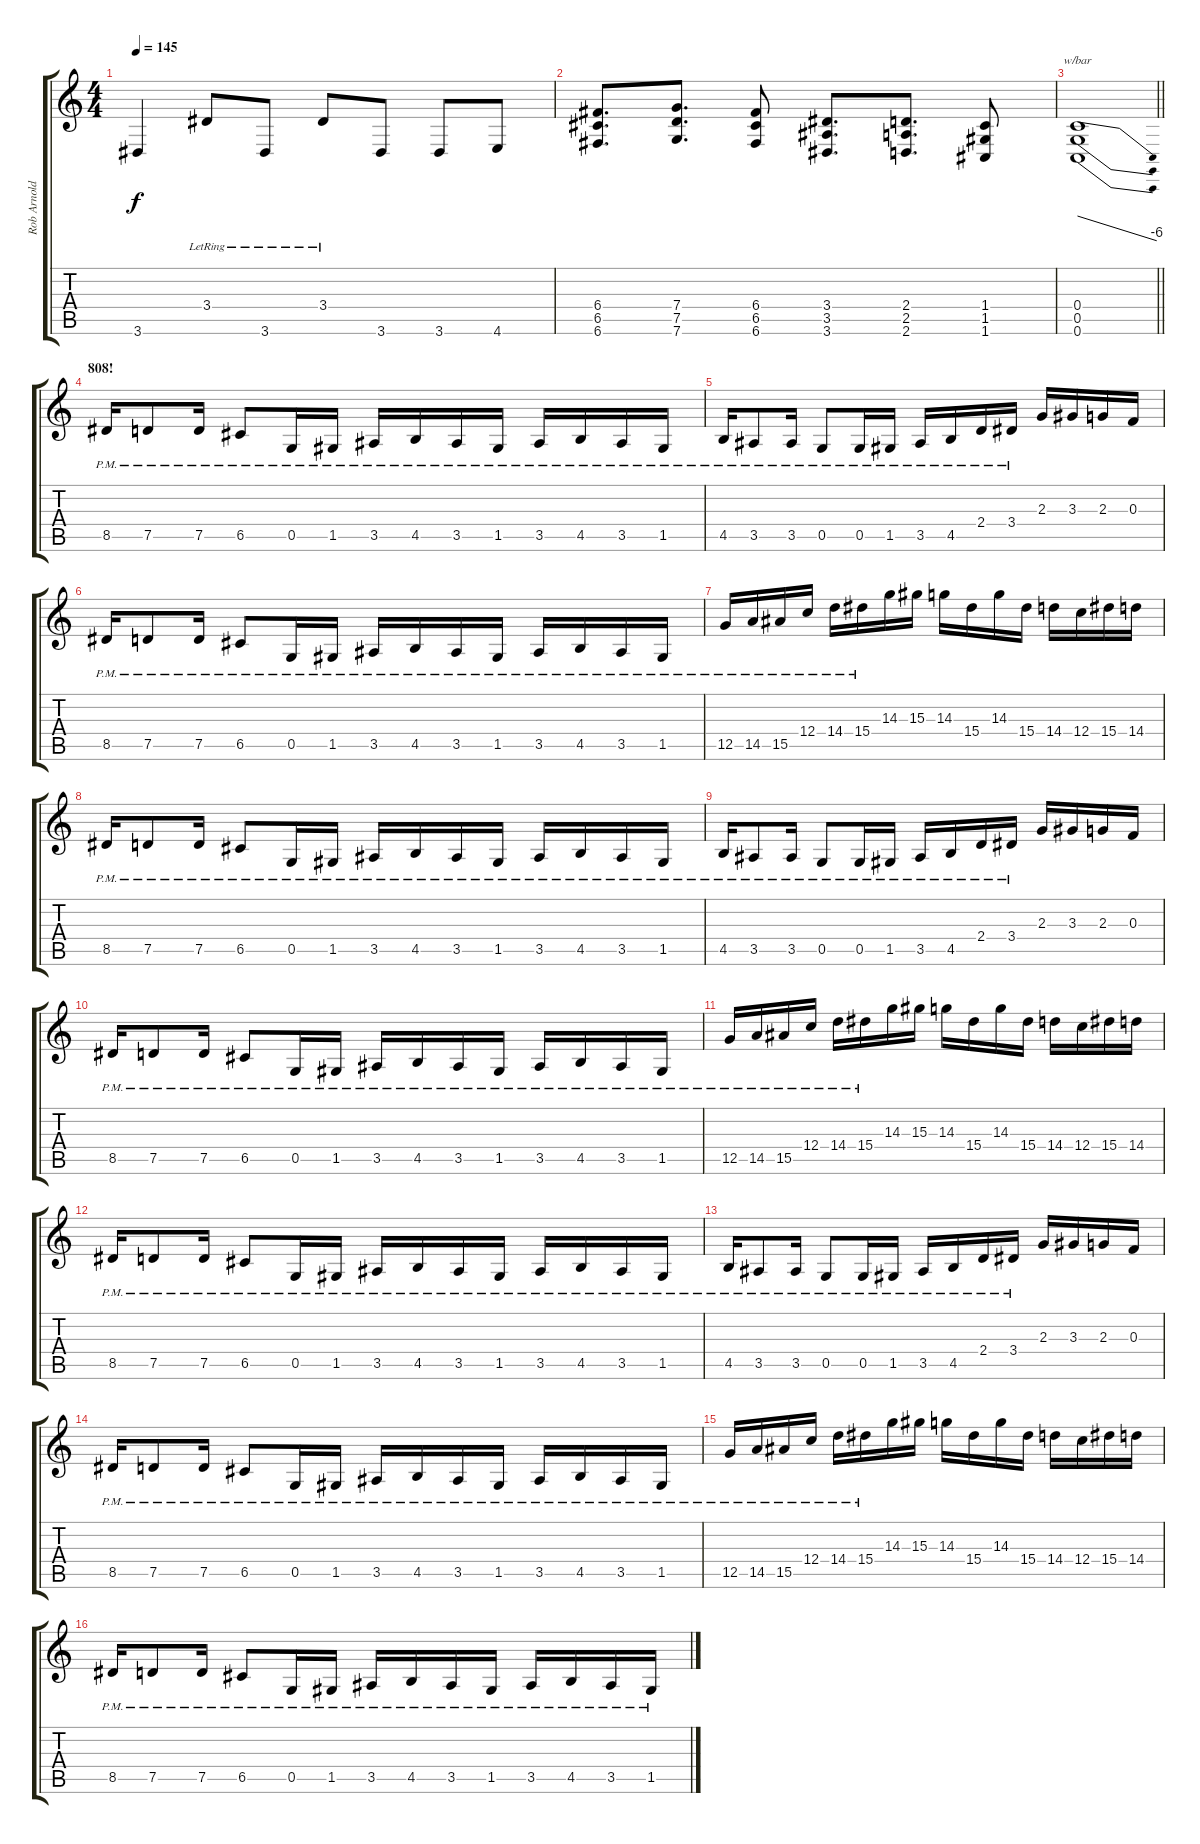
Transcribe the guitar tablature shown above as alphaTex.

\track ("Rob Arnold" "Rob Arnold") {instrument overdrivenguitar}
\staff {score tabs}
\tuning (D4 A3 F3 C3 G2 C2) {hide}
\ts (4 4)
\tempo 145
\clef g2
\ks c
3.6{t}.4{dy f} 3.4{lr}.8 3.6{lr}.8 3.4{lr}.8 3.6.8 3.6.8 4.6.8 |
(6.4 6.5 6.6).8{d} (7.4 7.5 7.6).8{d} (6.4 6.5 6.6).8 (3.4 3.5 3.6).8{d} (2.4 2.5 2.6).8{d} (1.4 1.5 1.6).8 |
\barLineRight lightlight
(0.4 0.5 0.6).1{tbe (dive default 0 0 60 -24)} |
\section ("" "808!")
8.5{pm}.16 7.5{pm}.8 7.5{pm}.16 6.5{pm}.8 0.5{pm}.16 1.5{pm}.16 3.5{pm}.16 4.5{pm}.16 3.5{pm}.16 1.5{pm}.16 3.5{pm}.16 4.5{pm}.16 3.5{pm}.16 1.5{pm}.16 |
4.5{pm}.16 3.5{pm}.8 3.5{pm}.16 0.5{pm}.8 0.5{pm}.16 1.5{pm}.16 3.5{pm}.16 4.5{pm}.16 2.4{pm}.16 3.4{pm}.16 2.3.16 3.3.16 2.3.16 0.3.16 |
8.5{pm}.16 7.5{pm}.8 7.5{pm}.16 6.5{pm}.8 0.5{pm}.16 1.5{pm}.16 3.5{pm}.16 4.5{pm}.16 3.5{pm}.16 1.5{pm}.16 3.5{pm}.16 4.5{pm}.16 3.5{pm}.16 1.5{pm}.16 |
12.5{pm}.16 14.5{pm}.16 15.5{pm}.16 12.4{pm}.16 14.4{pm}.16 15.4{pm}.16 14.3.16 15.3.16 14.3.16 15.4.16 14.3.16 15.4.16 14.4.16 12.4.16 15.4.16 14.4.16 |
8.5{pm}.16 7.5{pm}.8 7.5{pm}.16 6.5{pm}.8 0.5{pm}.16 1.5{pm}.16 3.5{pm}.16 4.5{pm}.16 3.5{pm}.16 1.5{pm}.16 3.5{pm}.16 4.5{pm}.16 3.5{pm}.16 1.5{pm}.16 |
4.5{pm}.16 3.5{pm}.8 3.5{pm}.16 0.5{pm}.8 0.5{pm}.16 1.5{pm}.16 3.5{pm}.16 4.5{pm}.16 2.4{pm}.16 3.4{pm}.16 2.3.16 3.3.16 2.3.16 0.3.16 |
8.5{pm}.16 7.5{pm}.8 7.5{pm}.16 6.5{pm}.8 0.5{pm}.16 1.5{pm}.16 3.5{pm}.16 4.5{pm}.16 3.5{pm}.16 1.5{pm}.16 3.5{pm}.16 4.5{pm}.16 3.5{pm}.16 1.5{pm}.16 |
12.5{pm}.16 14.5{pm}.16 15.5{pm}.16 12.4{pm}.16 14.4{pm}.16 15.4{pm}.16 14.3.16 15.3.16 14.3.16 15.4.16 14.3.16 15.4.16 14.4.16 12.4.16 15.4.16 14.4.16 |
8.5{pm}.16 7.5{pm}.8 7.5{pm}.16 6.5{pm}.8 0.5{pm}.16 1.5{pm}.16 3.5{pm}.16 4.5{pm}.16 3.5{pm}.16 1.5{pm}.16 3.5{pm}.16 4.5{pm}.16 3.5{pm}.16 1.5{pm}.16 |
4.5{pm}.16 3.5{pm}.8 3.5{pm}.16 0.5{pm}.8 0.5{pm}.16 1.5{pm}.16 3.5{pm}.16 4.5{pm}.16 2.4{pm}.16 3.4{pm}.16 2.3.16 3.3.16 2.3.16 0.3.16 |
8.5{pm}.16 7.5{pm}.8 7.5{pm}.16 6.5{pm}.8 0.5{pm}.16 1.5{pm}.16 3.5{pm}.16 4.5{pm}.16 3.5{pm}.16 1.5{pm}.16 3.5{pm}.16 4.5{pm}.16 3.5{pm}.16 1.5{pm}.16 |
12.5{pm}.16 14.5{pm}.16 15.5{pm}.16 12.4{pm}.16 14.4{pm}.16 15.4{pm}.16 14.3.16 15.3.16 14.3.16 15.4.16 14.3.16 15.4.16 14.4.16 12.4.16 15.4.16 14.4.16 |
8.5{pm}.16 7.5{pm}.8 7.5{pm}.16 6.5{pm}.8 0.5{pm}.16 1.5{pm}.16 3.5{pm}.16 4.5{pm}.16 3.5{pm}.16 1.5{pm}.16 3.5{pm}.16 4.5{pm}.16 3.5{pm}.16 1.5{pm}.16
